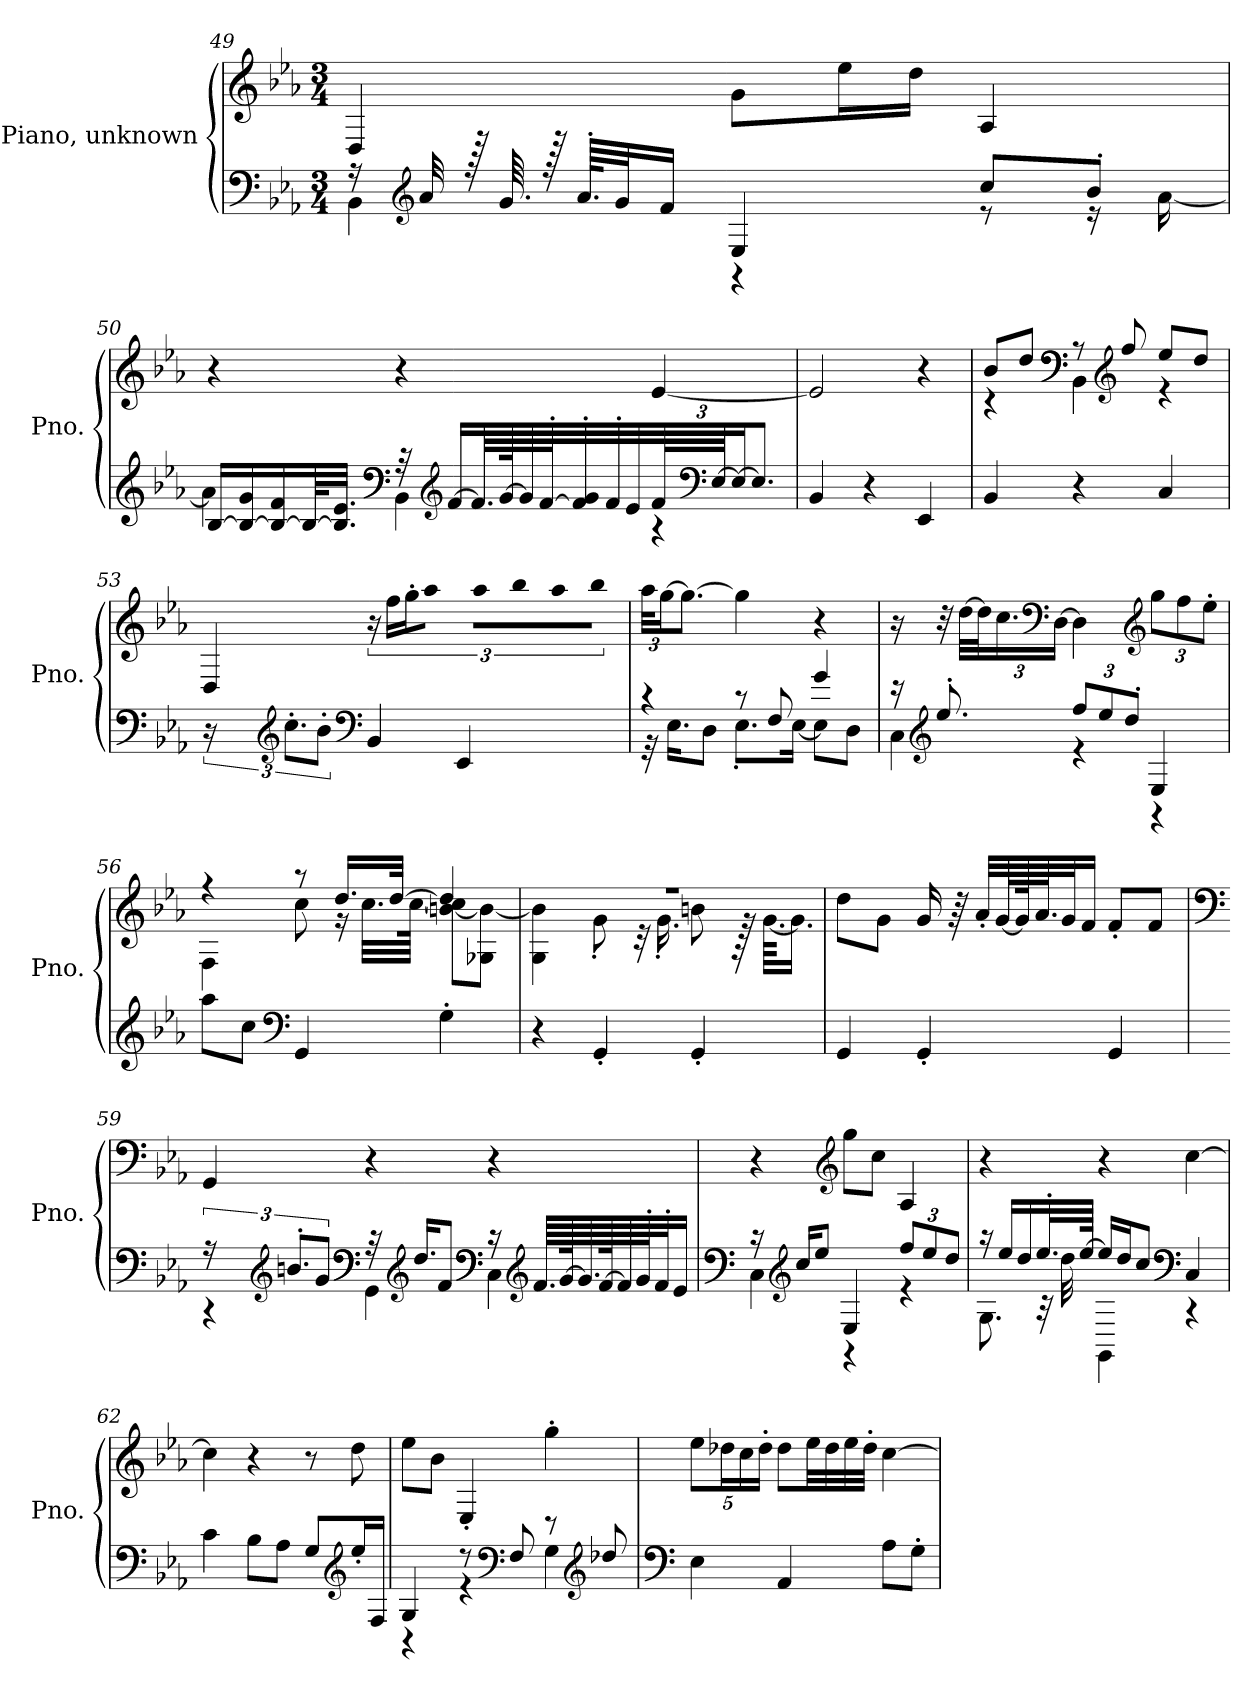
**kern	**kern
*part1	*part1
*staff2	*staff1
*I"Piano, unknown	*
*I'Pno.	*
*clefF4	*clefG2
*k[b-e-a-]	*k[b-e-a-]
*M3/4	*M3/4
=49	=49
*^	*
16r	4BB-\	4D/
*clefG2	*	*
32a-/	.	.
128r	.	.
64.g/	.	.
128r	.	.
64.a-'/KLLL	.	.
32g/J	.	.
16f/JJ	.	.
4E-/	4r	8g\L
.	.	16ee-\L
.	.	16dd\JJ
8cc/L	8r	4A-/
8b-'/J	16r	.
.	[16a-\	.
!!LO:LB:g=z
=50	=50	=50
[16B-/LL	4a-\]	4r
16B-/_ 16g/	.	.
16B-/_ 16f/	.	.
64B-/KL_	.	.
32.B-/] 32.e-/JJJ	.	.
*clefF4	*	*
32r	4BB-\	4r
*clefG2	*	*
[16f/LL	.	.
64.f/LL]	.	.
[128g/K	.	.
64g/]	.	.
[64f'/J	.	.
32f/]' 32g/'	.	.
32f'/	.	.
32e-/	.	.
*Xbrackettup	*	*
96f/L	4r	[4e-/
*clefF4	*	*
[96E-/JJ	.	.
24E-/J_	.	.
8.E-/J]	.	.
*v	*v	*
=51	=51
4BB-/	2e-/]
4r	.
4EE-/	4r
=52	=52
*	*^
4BB-/	8b-/L	4r
.	8dd/J	.
*	*clefF4	*
4r	8r	4BB-\
*	*clefG2	*
.	8ff/	.
4C/	8ee-/L	4r
.	8dd/J	.
*	*v	*v
!!LO:LB:g=z
=53	=53
*brackettup	*
24r	4D/
*clefG2	*
12.cc'\L	.
12b-'\J	.
*clefF4	*
4BB-/	24r
.	24ff\LL
.	24gg'\J
.	8aa-\J
4EE-/	8aa-\L
.	16bb-\L
.	32aa-\L
.	32bb-\JJJ
=54	=54
*^	*
*	*	*Xbrackettup
4r	32r	48aa-\KLL
.	.	[24gg\J
.	16.E-\KL	.
.	.	8.gg\J_
.	8D\J	.
8r	8.E-'\L	4gg\]
8F/	.	.
.	[16E-\Jk	.
4g/	8E-\L]	4r
.	8D\J	.
=55	=55	=55
16r	4C\	16r
*clefG2	*	*
8.ee-'/	.	32r
.	.	[32dd\LLL
.	.	48dd\J]
.	.	24.cc\
*	*	*clefF4
.	.	[24D\JJ
*Xbrackettup	*	*
12ff/L	4r	4D\]
12ee-/	.	.
12dd'/J	.	.
*	*	*clefG2
4E-/	4r	12gg\L
.	.	12ff\
.	.	12ee-'\J
*v	*v	*
!!LO:LB:g=z
=56	=56
*	*^
8aa-\L	4r	4F\
8cc\J	.	.
*clefF4	*	*
4GG/	8r	8cc\
.	16.dd/LL	16r
.	.	32.cc\LLL
.	[32dd/JJk	.
.	.	[64cc\JJJk
4G'\	4dd/]	[8bn\ 8cc\]L
.	.	8G-X\ 8b\_J
=57	=57	=57
4r	2.r	4G\ 4b\]
4GG'/	.	8g'\
.	.	32r
.	.	16.g'\
4GG'/	.	8bn\
.	.	128r
.	.	[64.g\KKLL
.	.	16.g\JJ]
*	*v	*v
=58	=58
4GG/	8dd\L
.	8g\J
4GG'/	16g/
.	64r
.	32a-'/LLL
.	[64g/L
.	128g/K]
.	64.a-/J
.	32g/J
.	16f/JJ
4GG/	8f'/L
.	8f/J
!!LO:LB:g=z
=59	=59
*	*clefF4
*brackettup	*
*^	*
24r	4r	4GG/
*clefG2	*	*
12.bn'/L	.	.
12g/J	.	.
*clefF4	*	*
32r	4GG\	4r
*clefG2	*	*
16.dd/KL	.	.
8f/J	.	.
*clefF4	*	*
16r	4C\	4r
*clefG2	*	*
64.f/LLLL	.	.
[128g/K	.	.
64.g/]	.	.
[128f/K	.	.
64f/]	.	.
64g'/J	.	.
32f'/J	.	.
16e-/JJ	.	.
=60	=60	=60
*clefF4	*	*
16r	4C\	4r
*clefG2	*	*
16cc/KL	.	.
8ee-/J	.	.
*	*	*clefG2
4E-/	4r	8gg\L
.	.	8cc\J
*Xbrackettup	*	*
12ff/L	4r	4A-/
12ee-/	.	.
12dd/J	.	.
!!LO:PB:g=z
=61	=61	=61
16r	8.G\	4r
16ee-/LL	.	.
16dd/	.	.
32.ee-'/L	32r	.
.	32dd\	.
[64ee-/JJJk	.	.
16ee-/LL]	4GG\	4r
16dd/J	.	.
8cc/J	.	.
*clefF4	*	*
4C/	4r	[4cc\
*v	*v	*
=62	=62
4c\	4cc\]
8B-\L	4r
8A-\J	.
8G/L	8r
*clefG2	*
16ee-'/L	8dd\
16F/JJ	.
=63	=63
*^	*
4G/	4r	8ee-\L
.	.	8b-\J
8r	4r	4E-'/
*clefF4	*	*
8F/	.	.
8r	4G\	4gg'\
*clefG2	*	*
8dd-X/	.	.
*v	*v	*
!!LO:LB:g=z
=64	=64
*clefF4	*
4E-\	10ee-\L
.	20dd-X\L
.	20cc\
.	20dd-'\JJ
4AA-/	8dd-\L
.	32ee-\LL
.	32dd-\
.	32ee-\
.	32dd-'\JJJ
8A-\L	[4cc\
8G'\J	.
=	=
*-	*-
